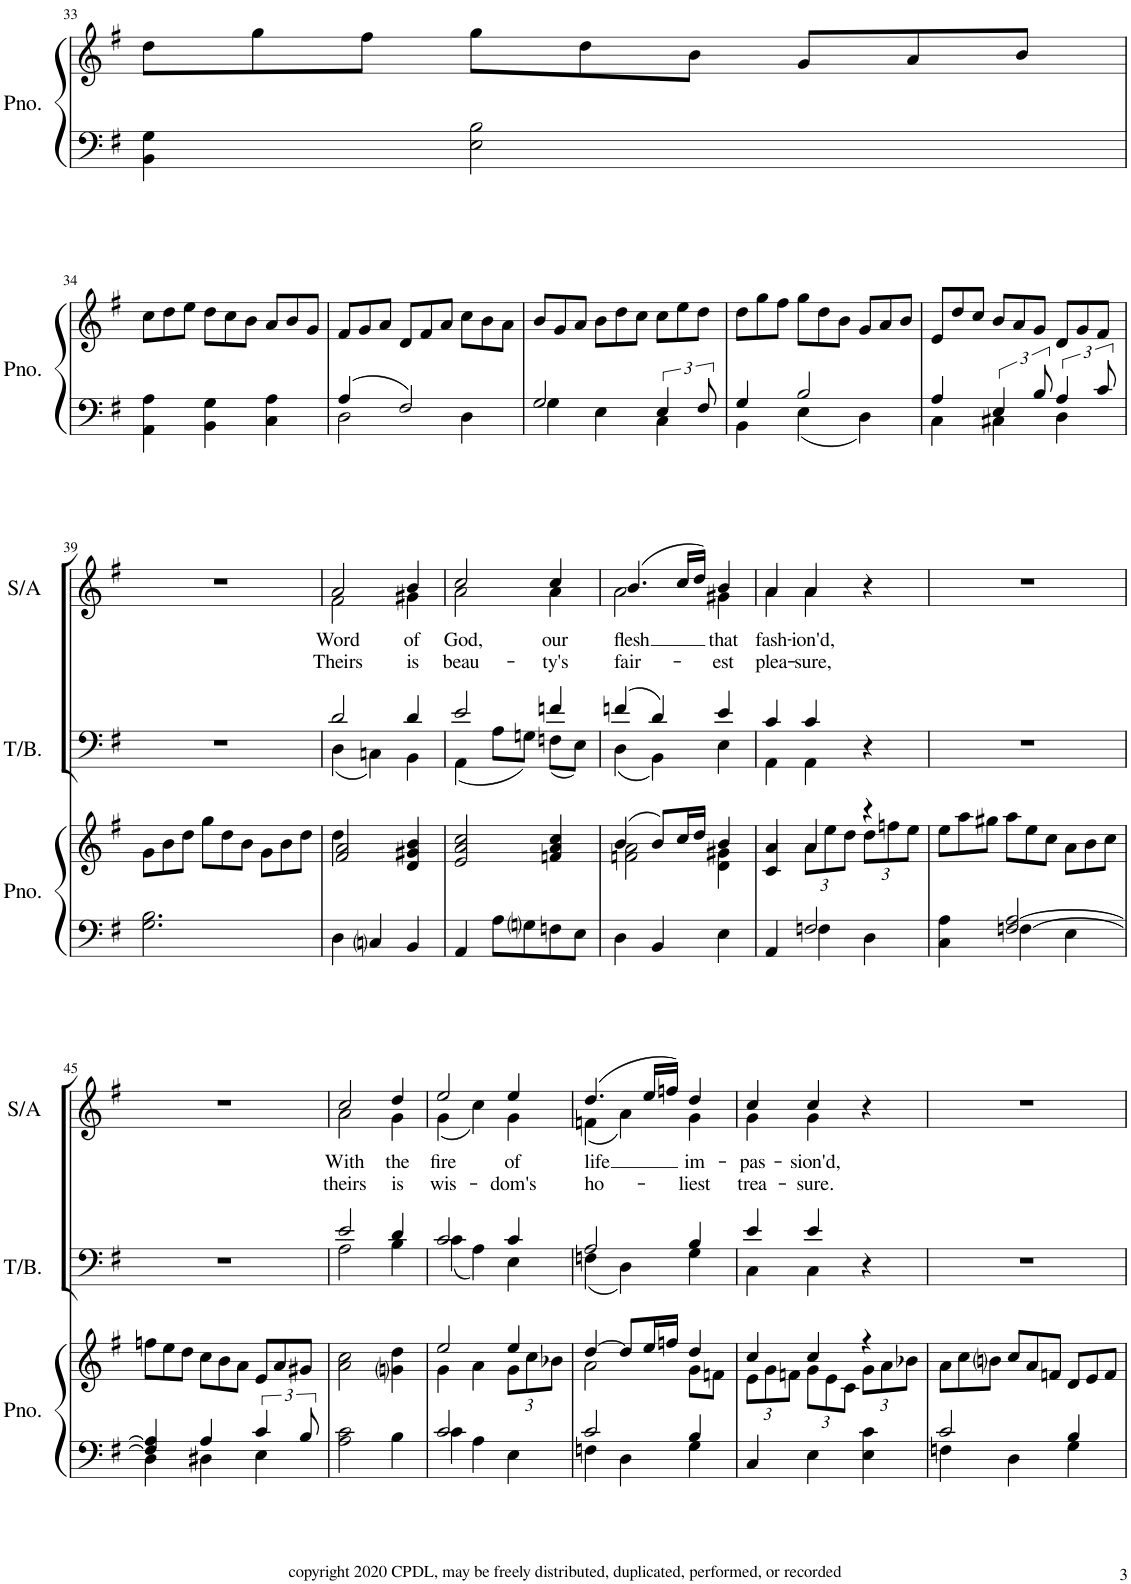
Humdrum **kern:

**kern	**kern	**kern	**kern	**text	**text
*part3	*part3	*part2	*part1	*part1	*part1
*staff4	*staff3	*staff2	*staff1	*staff1	*staff1
*I"Piano	*	*I"Tenor Bass	*I"Soprano Alto	*	*
*I'Pno.	*	*I'T/B.	*I'S/A	*	*
!!LO:PB:g=z
*clefF4	*clefG2	*clefF4	*clefG2	*	*
*k[f#]	*k[f#]	*k[f#]	*k[f#]	*	*
*G:	*G:	*G:	*G:	*	*
*M3/4	*M3/4	*M3/4	*M3/4	*	*
*	*Xbrackettup	*	*	*	*
=33	=33	=33	=33	=33	=33
4BB\ 4G\	12dd\L	2.r	2.r	.	.
.	12gg\	.	.	.	.
.	12ff#\J	.	.	.	.
2E\ 2B\	12gg\L	.	.	.	.
.	12dd\	.	.	.	.
.	12b\J	.	.	.	.
.	12g/L	.	.	.	.
.	12a/	.	.	.	.
.	12b/J	.	.	.	.
!!LO:LB:g=z
=34	=34	=34	=34	=34	=34
4AA\ 4A\	12cc\L	2.r	2.r	.	.
.	12dd\	.	.	.	.
.	12ee\J	.	.	.	.
4BB\ 4G\	12dd\L	.	.	.	.
.	12cc\	.	.	.	.
.	12b\J	.	.	.	.
4C\ 4A\	12a/L	.	.	.	.
.	12b/	.	.	.	.
.	12g/J	.	.	.	.
=35	=35	=35	=35	=35	=35
*^	*	*	*	*	*
4A/	2D\	12f#/L	2.r	2.r	.	.
.	.	12g/	.	.	.	.
.	.	12a/J	.	.	.	.
2F#/	.	12d/L	.	.	.	.
.	.	12f#/	.	.	.	.
.	.	12a/J	.	.	.	.
.	4D\	12cc\L	.	.	.	.
.	.	12b\	.	.	.	.
.	.	12a\J	.	.	.	.
=36	=36	=36	=36	=36	=36	=36
2G/	4G\	12b/L	2.r	2.r	.	.
.	.	12g/	.	.	.	.
.	.	12a/J	.	.	.	.
.	4E\	12b\L	.	.	.	.
.	.	12dd\	.	.	.	.
.	.	12cc\J	.	.	.	.
6E/	4C\	12cc\L	.	.	.	.
.	.	12ee\	.	.	.	.
12F#/	.	12dd\J	.	.	.	.
=37	=37	=37	=37	=37	=37	=37
4G/	4BB\	12dd\L	2.r	2.r	.	.
.	.	12gg\	.	.	.	.
.	.	12ff#\J	.	.	.	.
2B/	4E\	12gg\L	.	.	.	.
.	.	12dd\	.	.	.	.
.	.	12b\J	.	.	.	.
.	4D\	12g/L	.	.	.	.
.	.	12a/	.	.	.	.
.	.	12b/J	.	.	.	.
=38	=38	=38	=38	=38	=38	=38
4A/	4C\	12e/L	2.r	2.r	.	.
.	.	12dd/	.	.	.	.
.	.	12cc/J	.	.	.	.
6E/	4C#X\	12b/L	.	.	.	.
.	.	12a/	.	.	.	.
12B/	.	12g/J	.	.	.	.
6A/	4D\	12d/L	.	.	.	.
.	.	12g/	.	.	.	.
12c/	.	12f#/J	.	.	.	.
*v	*v	*	*	*	*	*
!!LO:LB:g=z
=39	=39	=39	=39	=39	=39
2.G\ 2.B\	12g\L	2.r	2.r	.	.
.	12b\	.	.	.	.
.	12dd\J	.	.	.	.
.	12gg\L	.	.	.	.
.	12dd\	.	.	.	.
.	12b\J	.	.	.	.
.	12g\L	.	.	.	.
.	12b\	.	.	.	.
.	12dd\J	.	.	.	.
=40	=40	=40	=40	=40	=40
*	*^	*^	*	*	*
!	!	!	!	!	!	!LO:LY:b	!LO:LY:b
*	*	*	*	*	*^	*	*
4D\	2f#/ 2a/	4dd\	2d/	(4D\	2a/	2f#\	Word	Theirs
4Cni/	.	2ryy	.	4Cn\)	.	.	.	.
!	!	!	!	!	!	!	!LO:LY:b	!LO:LY:b
4BB/	4d/ 4g#X/ 4b/	.	4d/	4BB\	4b/	4g#X\	of	is
*	*v	*v	*	*	*	*	*	*
=41	=41	=41	=41	=41	=41	=41	=41
!	!	!	!	!	!	!LO:LY:b	!LO:LY:b
4AA/	2e/ 2a/ 2cc/	2e/	(4AA\	2cc/	2a\	God,	beau-
8A\L	.	.	8A\L	.	.	.	.
8Gni\	.	.	8Gn\J)	.	.	.	.
!	!	!	!	!	!	!LO:LY:b	!LO:LY:b
8Fn\	4fn/ 4a/ 4cc/	4fn/	(8Fn\L	4cc/	4a\	our	-ty's
8E\J	.	.	8E\J)	.	.	.	.
=42	=42	=42	=42	=42	=42	=42	=42
*	*^	*	*	*	*	*	*
!	!	!	!	!	!	!	!LO:LY:b	!LO:LY:b
4D\	(4b/	2fn\ 2a\	(4fn/	(4D\	(4.b/	2a\	flesh	fair-
4BB/	8b/L)	.	4d/)	4BB\)	.	.	.	.
.	16cc/L	.	.	.	16cc/LL	.	.	.
.	16dd/JJ	.	.	.	16dd/JJ)	.	.	.
!	!	!	!	!	!	!	!LO:LY:b	!LO:LY:b
4E\	4b/	4d\ 4g#X\	4e/	4E\	4b/	4g#X\	that	-est
=43	=43	=43	=43	=43	=43	=43	=43	=43
*^	*	*	*	*	*	*	*	*
!	!	!	!	!	!	!	!	!LO:LY:b	!LO:LY:b
4AA/	4ryy	4a/	4c/	4c/	4AA\	4a/	4a\	fash-	plea-
!	!	!	!	!	!	!	!	!LO:LY:b	!LO:LY:b
2Fn/	4F\	4a/	12a\L	4c/	4AA\	4a/	4a\	-ion'd,	-sure,
.	.	.	12ee\	.	.	.	.	.	.
.	.	.	12dd\J	.	.	.	.	.	.
.	4D\	4r	12dd\L	4r	4ryy	4r	4ryy	.	.
.	.	.	12ffn\	.	.	.	.	.	.
.	.	.	12ee\J	.	.	.	.	.	.
*	*	*v	*v	*	*	*v	*v	*	*
*	*	*	*v	*v	*	*	*
=44	=44	=44	=44	=44	=44	=44
4C\ 4A\	4ryy	12ee\L	2.r	2.r	.	.
.	.	12aa\	.	.	.	.
.	.	12gg#X\J	.	.	.	.
[2Fn/ [2A/	4F\	12aa\L	.	.	.	.
.	.	12ee\	.	.	.	.
.	.	12cc\J	.	.	.	.
.	4E\	12a\L	.	.	.	.
.	.	12b\	.	.	.	.
.	.	12cc\J	.	.	.	.
!!LO:LB:g=z
=45	=45	=45	=45	=45	=45	=45
4F/] 4A/]	4D\	12ffn\L	2.r	2.r	.	.
.	.	12ee\	.	.	.	.
.	.	12dd\J	.	.	.	.
4A/	4D#X\	12cc\L	.	.	.	.
.	.	12b\	.	.	.	.
.	.	12a\J	.	.	.	.
6c/	4E\	12e/L	.	.	.	.
.	.	12a/	.	.	.	.
12B/	.	12g#X/J	.	.	.	.
*v	*v	*	*	*	*	*
=46	=46	=46	=46	=46	=46
*	*	*^	*	*	*
!	!	!	!	!	!LO:LY:b	!LO:LY:b
*	*	*	*	*^	*	*
2A\ 2c\	2a\ 2cc\	2e/	2A\	2cc/	2a\	With	theirs
!	!	!	!	!	!	!LO:LY:b	!LO:LY:b
4B\	4gni\ 4dd\	4d/	4B\	4dd/	4g\	the	is
=47	=47	=47	=47	=47	=47	=47	=47
*^	*^	*	*	*	*	*	*
!	!	!	!	!	!	!	!	!LO:LY:b	!LO:LY:b
2c/	4c\	2ee/	4g\	2c/	(4c\	2ee/	(4g\	fire	wis-
.	4A\	.	4a\	.	4A\)	.	4cc\)	.	.
!	!	!	!	!	!	!	!	!LO:LY:b	!LO:LY:b
4ryy	4E\	4ee/	12g\L	4c/	4E\	4ee/	4g\	of	-dom's
.	.	.	12cc\	.	.	.	.	.	.
.	.	.	12b-X\J	.	.	.	.	.	.
=48	=48	=48	=48	=48	=48	=48	=48	=48	=48
!	!	!	!	!	!	!	!	!LO:LY:b	!LO:LY:b
2c/	4Fn\	[4dd/	2a\	2A/	(4Fn\	(4.dd/	(4fn\	life	ho-
.	4D\	8dd/L]	.	.	4D\)	.	4a\)	.	.
.	.	16ee/L	.	.	.	16ee/LL	.	.	.
.	.	16ffn/JJ	.	.	.	16ffn/JJ)	.	.	.
!	!	!	!	!	!	!	!	!LO:LY:b	!LO:LY:b
4B/	4G\	4dd/	8g\L	4B/	4G\	4dd/	4g\	im-	-liest
.	.	.	8fn\J	.	.	.	.	.	.
*v	*v	*	*	*	*	*	*	*	*
=49	=49	=49	=49	=49	=49	=49	=49	=49
!	!	!	!	!	!	!	!LO:LY:b	!LO:LY:b
4C/	4cc/	12e\L	4e/	4C\	4cc/	4g\	-pas-	trea-
.	.	12g\	.	.	.	.	.	.
.	.	12fn\J	.	.	.	.	.	.
!	!	!	!	!	!	!	!LO:LY:b	!LO:LY:b
4E\	4cc/	12g\L	4e/	4C\	4cc/	4g\	-sion'd,	-sure.
.	.	12e\	.	.	.	.	.	.
.	.	12c\J	.	.	.	.	.	.
4E\ 4c\	4r	12g\L	4r	4ryy	4r	4ryy	.	.
.	.	12a\	.	.	.	.	.	.
.	.	12b-X\J	.	.	.	.	.	.
*	*v	*v	*	*	*v	*v	*	*
*	*	*v	*v	*	*	*
=50	=50	=50	=50	=50	=50
*^	*	*	*	*	*
2c/	4Fn\	12a\L	2.r	2.r	.	.
.	.	12cc\	.	.	.	.
.	.	12bni\J	.	.	.	.
.	4D\	12cc/L	.	.	.	.
.	.	12a/	.	.	.	.
.	.	12fn/J	.	.	.	.
4B/	4G\	12d/L	.	.	.	.
.	.	12e/	.	.	.	.
.	.	12f/J	.	.	.	.
*v	*v	*	*	*	*	*
=	=	=	=	=	=
*-	*-	*-	*-	*-	*-
